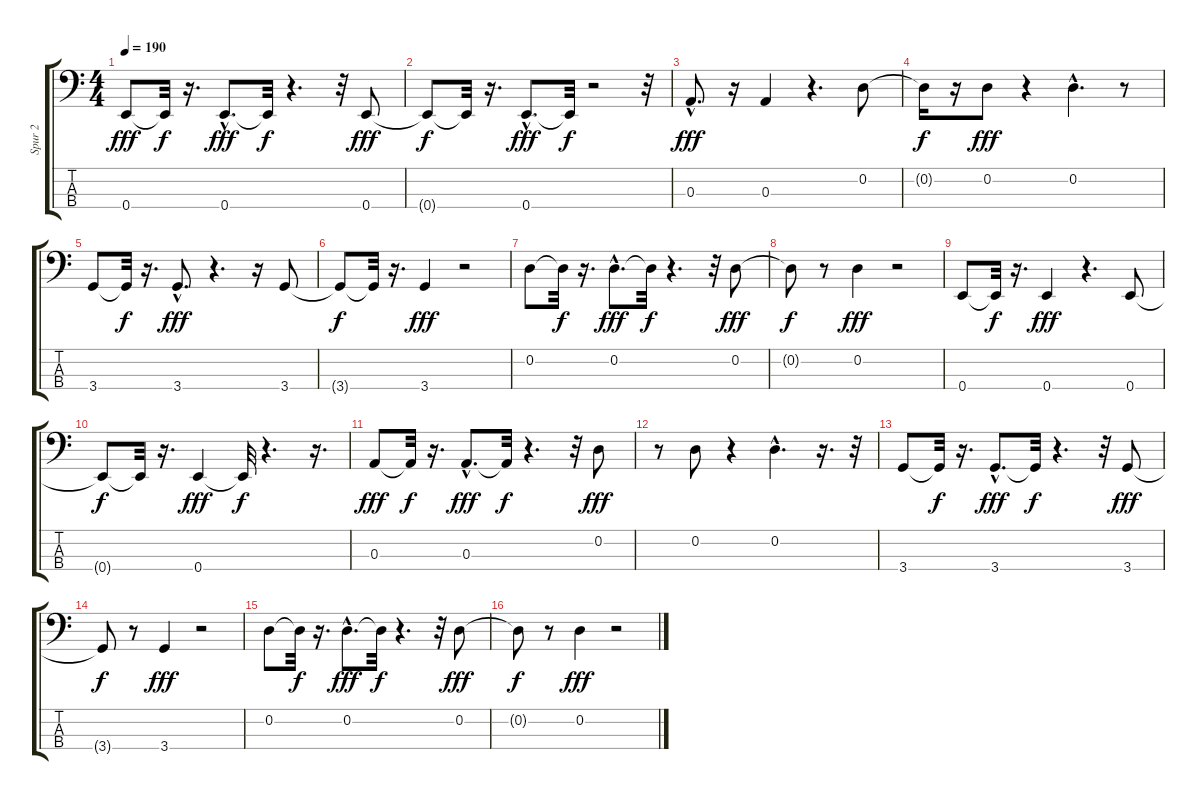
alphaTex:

\track ("Spur 2" "Spur 2") {instrument electricbassfinger}
\staff {score tabs}
\tuning (G2 D2 A1 E1) {hide}
\ts (4 4)
\tempo 190
\clef f4
\ks c
0.4.8{dy fff} 0.4{t}.32{dy f} r.16{d} 0.4{hac}.8{d dy fff} 0.4{t}.32{dy f} r.4{d} r.32 0.4.8{dy fff} |
0.4{t}.8{dy f} 0.4{t}.32 r.16{d} 0.4{hac}.8{d dy fff} 0.4{t}.32{dy f} r.2 r.32 |
0.3{hac}.8{d dy fff} r.16 0.3.4 r.4{d} 0.2.8 |
0.2{t}.16{dy f} r.16 0.2.8{dy fff} r.4 0.2{hac}.4{d} r.8 |
3.4.8 3.4{t}.32{dy f} r.16{d} 3.4{hac}.8{d dy fff} r.4{d} r.16 3.4.8 |
3.4{t}.8{dy f} 3.4{t}.32 r.16{d} 3.4.4{dy fff} r.2 |
0.2.8 0.2{t}.32{dy f} r.16{d} 0.2{hac}.8{d dy fff} 0.2{t}.32{dy f} r.4{d} r.32 0.2.8{dy fff} |
0.2{t}.8{dy f} r.8 0.2.4{dy fff} r.2 |
0.4.8 0.4{t}.32{dy f} r.16{d} 0.4.4{dy fff} r.4{d} 0.4.8 |
0.4{t}.8{dy f} 0.4{t}.32 r.16{d} 0.4.4{dy fff} 0.4{t}.32{dy f} r.4{d} r.16{d} |
0.3.8{dy fff} 0.3{t}.32{dy f} r.16{d} 0.3{hac}.8{d dy fff} 0.3{t}.32{dy f} r.4{d} r.32 0.2.8{dy fff} |
r.8 0.2.8 r.4 0.2{hac}.4{d} r.16{d} r.32 |
3.4.8 3.4{t}.32{dy f} r.16{d} 3.4{hac}.8{d dy fff} 3.4{t}.32{dy f} r.4{d} r.32 3.4.8{dy fff} |
3.4{t}.8{dy f} r.8 3.4.4{dy fff} r.2 |
0.2.8 0.2{t}.32{dy f} r.16{d} 0.2{hac}.8{d dy fff} 0.2{t}.32{dy f} r.4{d} r.32 0.2.8{dy fff} |
0.2{t}.8{dy f} r.8 0.2.4{dy fff} r.2
